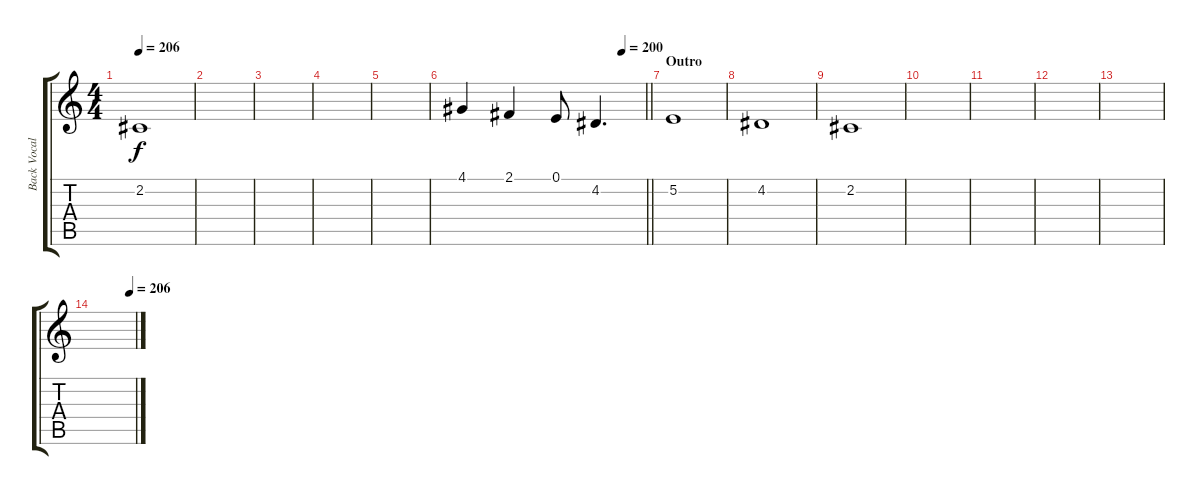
\track ("Back Vocals" "Back Vocal") {instrument tenorsax}
\staff {score tabs}
\tuning (E4 B3 G3 D3 A2 E2) {hide}
\ts (4 4)
\tempo 206
\clef g2
\ks c
2.2.1{dy f} |
|
|
|
|
\tempo (200 0.875)
\barLineRight lightlight
4.1.4 2.1.4 0.1.8 4.2.4{d} |
\section ("" "Outro")
5.2.1 |
4.2.1 |
2.2.1 |
|
|
|
|
\tempo (206 0.875)
